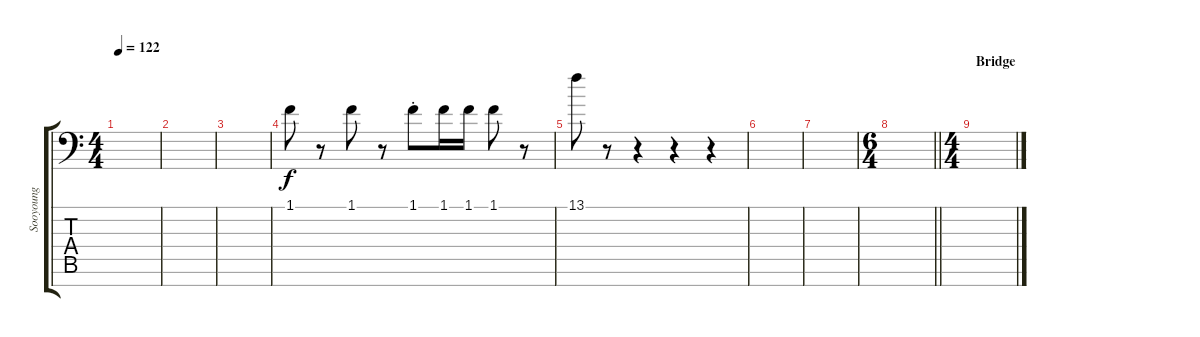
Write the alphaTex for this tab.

\track ("Sooyoung" "Sooyoung") {instrument trumpet}
\staff {score tabs}
\tuning (E4 B3 G3 D3 A2 E2 C-1) {hide}
\ts (4 4)
\tempo 122
\clef f4
\ks c
|
|
|
1.1.8{volume 16} r.8 1.1.8 r.8 1.1{st}.8 1.1.16 1.1.16 1.1.8 r.8 |
13.1.8 r.8 r.4 r.4 r.4 |
|
|
\ts (6 4)
\barLineRight lightlight
|
\ts (4 4)
\section ("" "Bridge")
